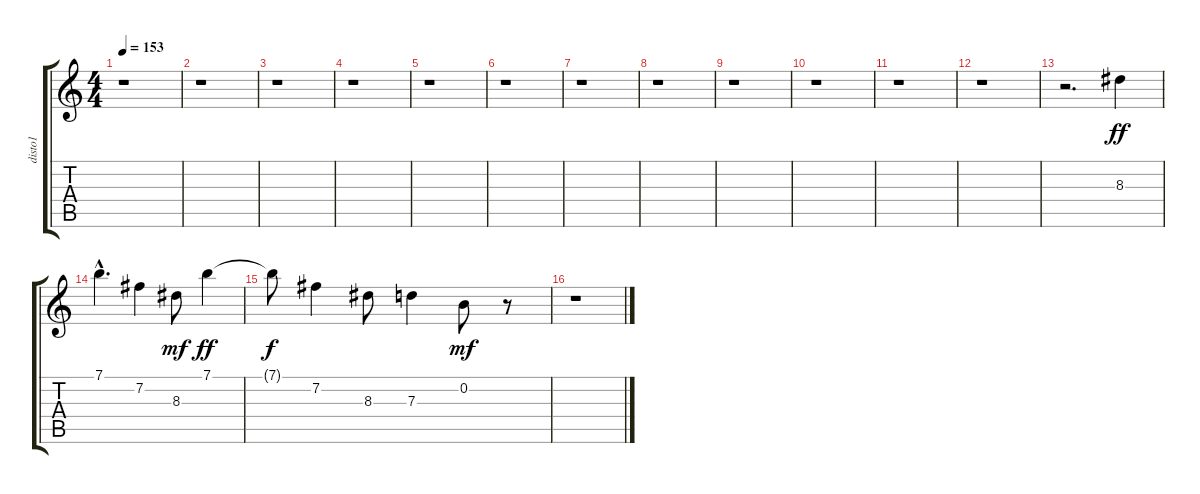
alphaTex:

\track ("disto1" "disto1") {instrument distortionguitar}
\staff {score tabs}
\tuning (E4 B3 G3 D3 A2 E2) {hide}
\ts (4 4)
\tempo 153
\clef g2
\ks c
r.1{dy ff} |
r.1 |
r.1 |
r.1 |
r.1 |
r.1 |
r.1 |
r.1 |
r.1 |
r.1 |
r.1 |
r.1 |
r.2{d} 8.3.4 |
7.1{hac}.4{d} 7.2.4 8.3.8{dy mf} 7.1.4{dy ff} |
7.1{t}.8{dy f} 7.2.4 8.3.8 7.3.4 0.2.8{dy mf} r.8 |
r.1
